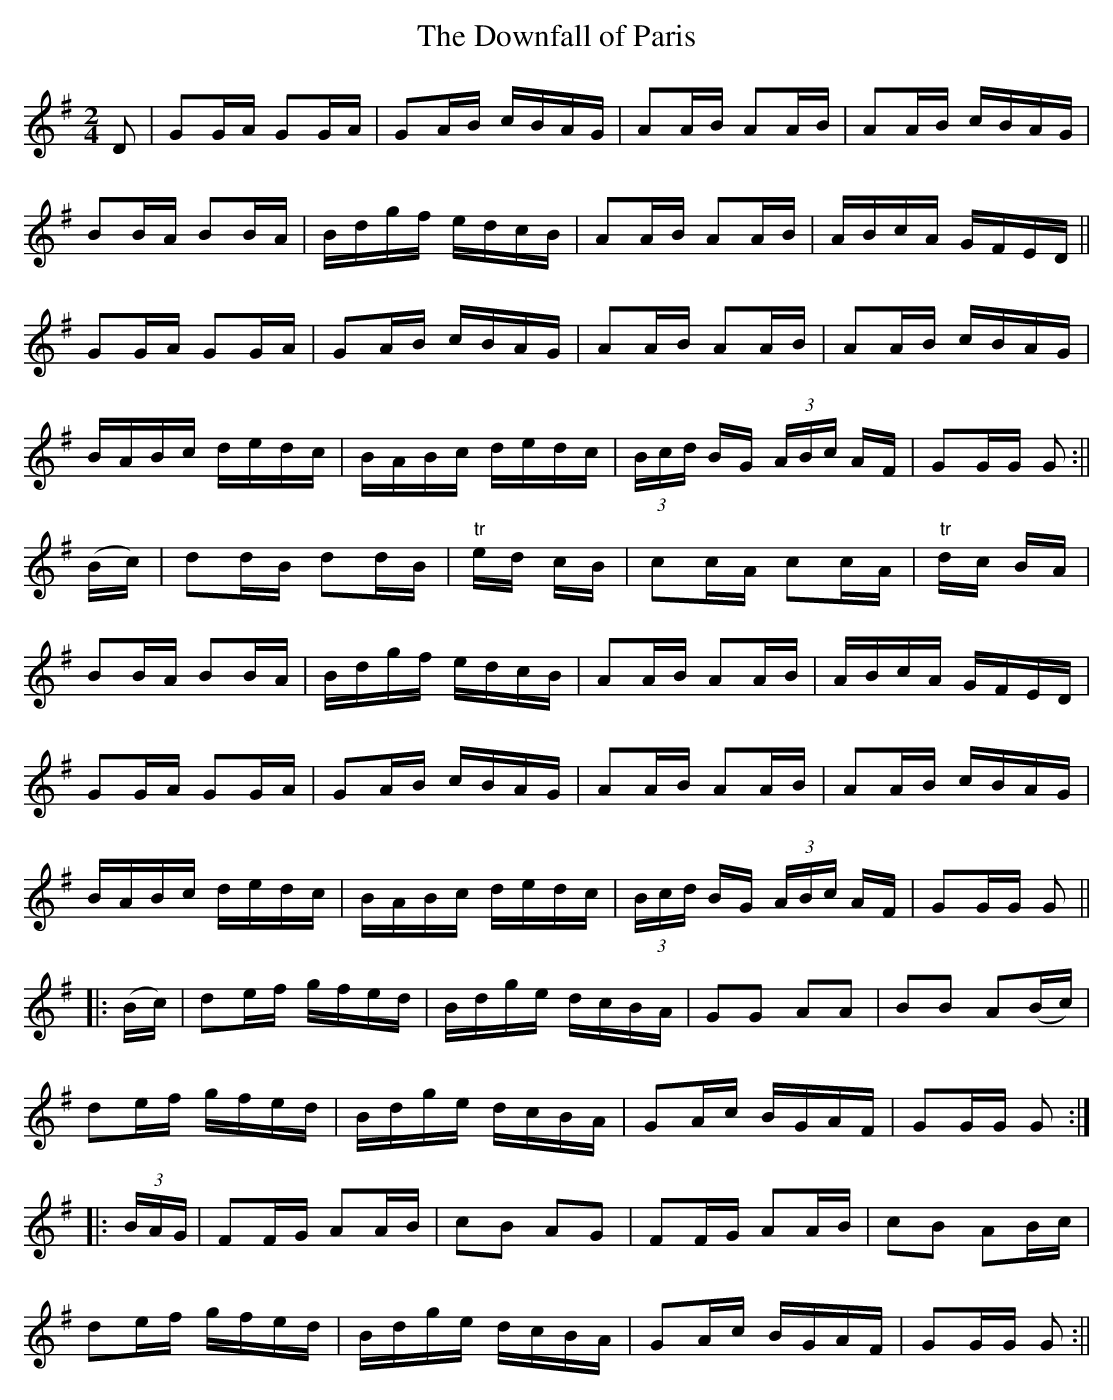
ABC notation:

X:1
T: Downfall of Paris, The
M: 2/4
L: 1/16
K: G
D2 | G2GA G2GA | G2AB cBAG | A2AB A2AB | A2AB cBAG |
B2BA B2BA | Bdgf edcB | A2AB A2AB | ABcA GFED ||
G2GA G2GA | G2AB cBAG | A2AB A2AB | A2AB cBAG |
BABc dedc | BABc dedc | (3Bcd BG (3ABc AF | G2GG G2 :||
(Bc) | d2dB d2dB | "tr"ed cB | c2cA c2cA | "tr"dc BA |
B2BA B2BA | Bdgf edcB | A2AB A2AB | ABcA GFED |
G2GA G2GA | G2AB cBAG |  A2AB A2AB | A2AB cBAG |
BABc dedc | BABc dedc | (3Bcd BG (3ABc AF | G2GG G2 ||
|: (Bc) |d2ef gfed | Bdge dcBA | G2G2 A2A2 | B2B2 A2(Bc)|
d2ef gfed | Bdge dcBA | G2Ac BGAF | G2GG G2 :|
|: (3BAG | F2FG A2AB | c2B2 A2G2 | F2FG A2AB | c2B2 A2Bc |
d2ef gfed | Bdge dcBA | G2Ac BGAF | G2GG G2 :||
